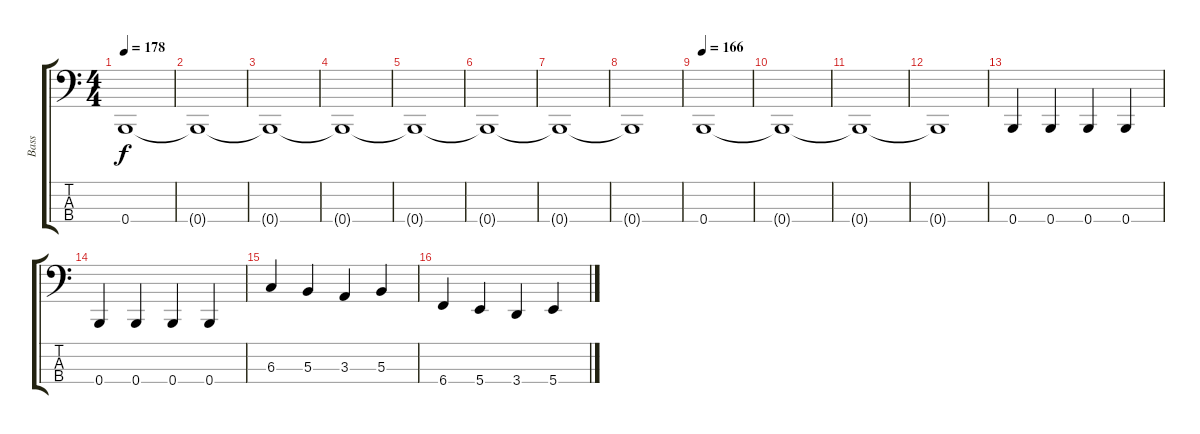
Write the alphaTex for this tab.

\track ("Bass" "Bass") {instrument electricbasspick}
\staff {score tabs}
\tuning (E2 B1 Gb1 B0) {hide}
\ts (4 4)
\tempo 178
\clef f4
\ks c
0.4{t}.1{dy f} |
0.4{t}.1 |
0.4{t}.1 |
0.4{t}.1 |
0.4{t}.1 |
0.4{t}.1 |
0.4{t}.1 |
0.4{t}.1 |
\tempo 166
0.4.1 |
0.4{t}.1 |
0.4{t}.1 |
0.4{t}.1 |
0.4.4 0.4.4 0.4.4 0.4.4 |
0.4.4 0.4.4 0.4.4 0.4.4 |
6.3.4 5.3.4 3.3.4 5.3.4 |
6.4.4 5.4.4 3.4.4 5.4.4
